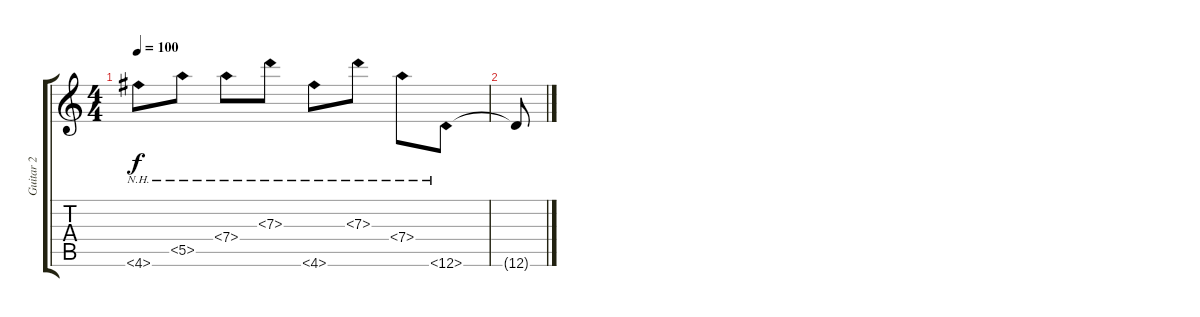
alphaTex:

\track ("Guitar 2" "Guitar 2") {instrument electricguitarclean}
\staff {score tabs}
\tuning (E4 B3 G3 D3 A2 D2) {hide}
\ts (4 4)
\tempo 100
\clef g2
\ks c
4.6{nh}.8{dy f} 5.5{nh}.8 7.4{nh}.8 7.3{nh}.8 4.6{nh}.8 7.3{nh}.8 7.4{nh}.8 12.6{nh}.8 |
12.6{t}.8
